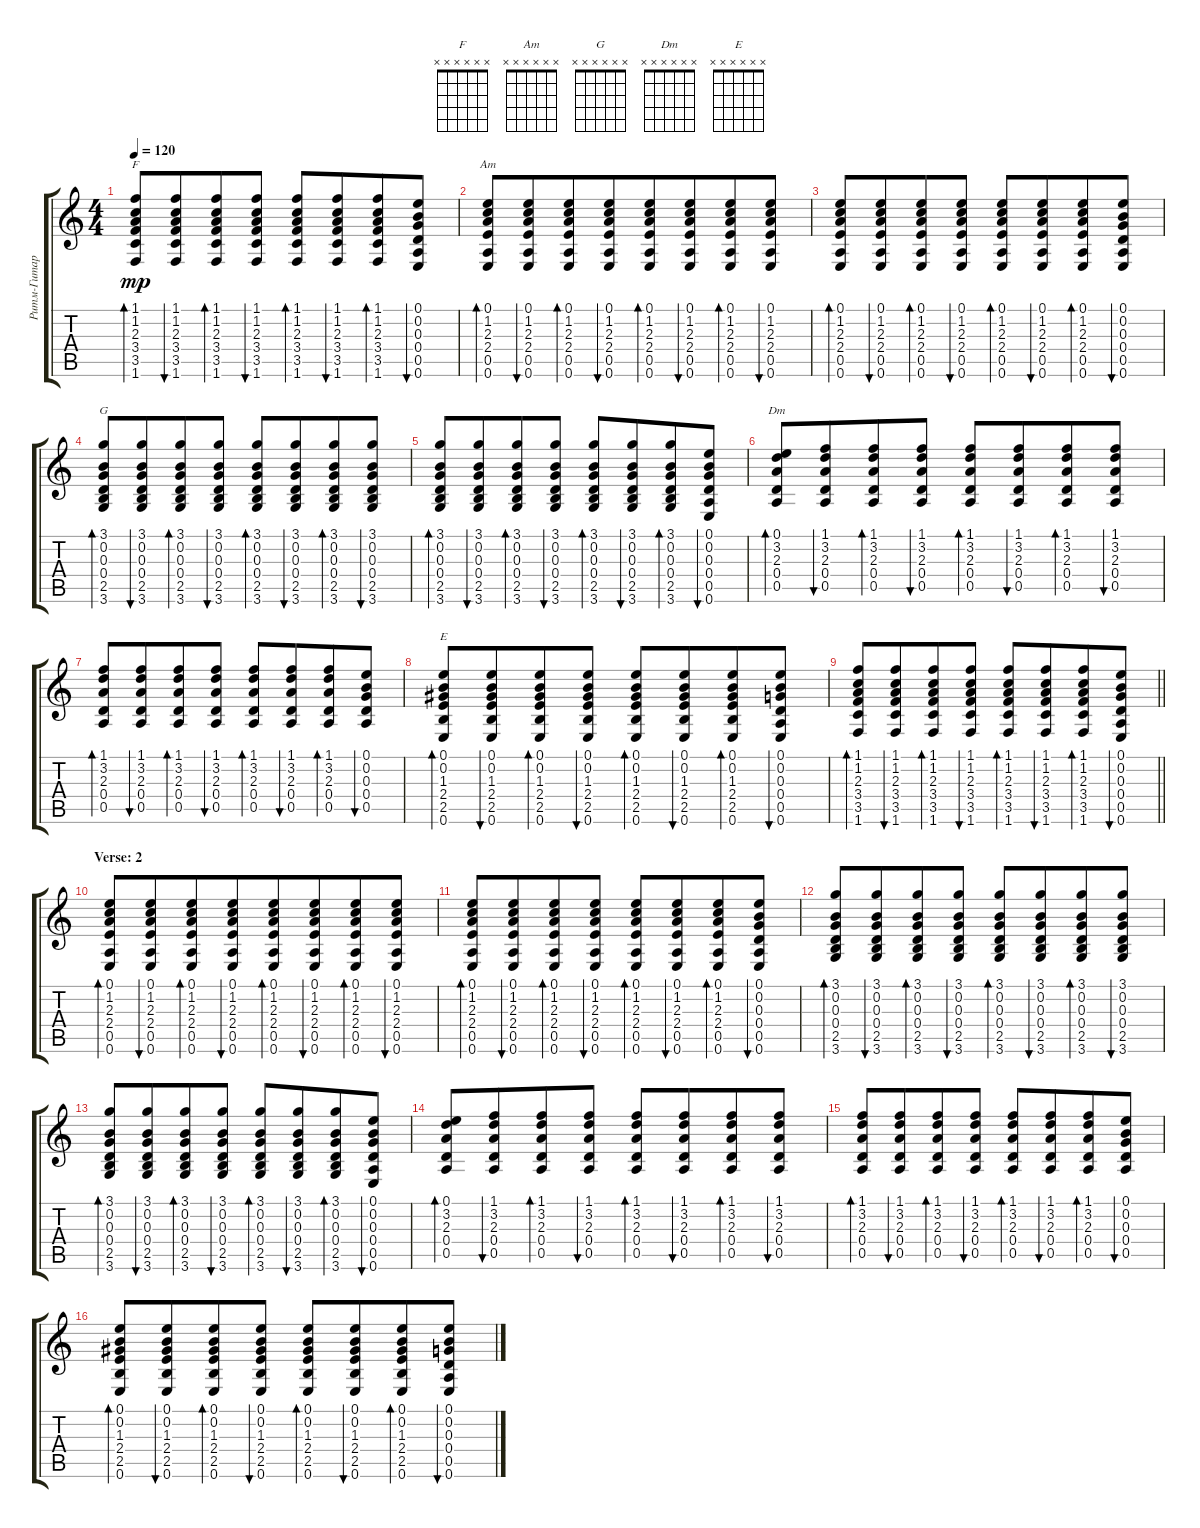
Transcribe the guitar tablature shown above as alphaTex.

\track ("Ритм-Гитара 2" "Ритм-Гитар") {instrument electricguitarclean}
\staff {score tabs}
\tuning (E4 B3 G3 D3 A2 E2) {hide}
\chord ("F" x x x x x x)
\chord ("Am" x x x x x x)
\chord ("G" x x x x x x)
\chord ("Dm" x x x x x x)
\chord ("E" x x x x x x)
\ts (4 4)
\tempo 120
\clef g2
\ks c
(1.1 1.2 2.3 3.4 3.5 1.6).8{bd 30 ch "F" dy mp} (1.1 1.2 2.3 3.4 3.5 1.6).8{bu 30 beam merge} (1.1 1.2 2.3 3.4 3.5 1.6).8{bd 30} (1.1 1.2 2.3 3.4 3.5 1.6).8{bu 30} (1.1 1.2 2.3 3.4 3.5 1.6).8{bd 30} (1.1 1.2 2.3 3.4 3.5 1.6).8{bu 30 beam merge} (1.1 1.2 2.3 3.4 3.5 1.6).8{bd 30} (0.1 0.2 0.3 0.4 0.5 0.6).8{bu 30} |
(0.1 1.2 2.3 2.4 0.5 0.6).8{bd 30 ch "Am"} (0.1 1.2 2.3 2.4 0.5 0.6).8{bu 30 beam merge} (0.1 1.2 2.3 2.4 0.5 0.6).8{bd 30} (0.1 1.2 2.3 2.4 0.5 0.6).8{bu 30 beam merge} (0.1 1.2 2.3 2.4 0.5 0.6).8{bd 30} (0.1 1.2 2.3 2.4 0.5 0.6).8{bu 30 beam merge} (0.1 1.2 2.3 2.4 0.5 0.6).8{bd 30} (0.1 1.2 2.3 2.4 0.5 0.6).8{bu 30} |
(0.1 1.2 2.3 2.4 0.5 0.6).8{bd 30} (0.1 1.2 2.3 2.4 0.5 0.6).8{bu 30 beam merge} (0.1 1.2 2.3 2.4 0.5 0.6).8{bd 30} (0.1 1.2 2.3 2.4 0.5 0.6).8{bu 30} (0.1 1.2 2.3 2.4 0.5 0.6).8{bd 30} (0.1 1.2 2.3 2.4 0.5 0.6).8{bu 30 beam merge} (0.1 1.2 2.3 2.4 0.5 0.6).8{bd 30} (0.1 0.2 0.3 0.4 0.5 0.6).8{bu 30} |
(3.1 0.2 0.3 0.4 2.5 3.6).8{bd 30 ch "G"} (3.1 0.2 0.3 0.4 2.5 3.6).8{bu 30 beam merge} (3.1 0.2 0.3 0.4 2.5 3.6).8{bd 30} (3.1 0.2 0.3 0.4 2.5 3.6).8{bu 30} (3.1 0.2 0.3 0.4 2.5 3.6).8{bd 30} (3.1 0.2 0.3 0.4 2.5 3.6).8{bu 30 beam merge} (3.1 0.2 0.3 0.4 2.5 3.6).8{bd 30} (3.1 0.2 0.3 0.4 2.5 3.6).8{bu 30} |
(3.1 0.2 0.3 0.4 2.5 3.6).8{bd 30} (3.1 0.2 0.3 0.4 2.5 3.6).8{bu 30 beam merge} (3.1 0.2 0.3 0.4 2.5 3.6).8{bd 30} (3.1 0.2 0.3 0.4 2.5 3.6).8{bu 30} (3.1 0.2 0.3 0.4 2.5 3.6).8{bd 30} (3.1 0.2 0.3 0.4 2.5 3.6).8{bu 30 beam merge} (3.1 0.2 0.3 0.4 2.5 3.6).8{bd 30} (0.1 0.2 0.3 0.4 0.5 0.6).8{bu 30} |
(0.1 3.2 2.3 0.4 0.5).8{bd 30 ch "Dm"} (1.1 3.2 2.3 0.4 0.5).8{bu 30 beam merge} (1.1 3.2 2.3 0.4 0.5).8{bd 30} (1.1 3.2 2.3 0.4 0.5).8{bu 30} (1.1 3.2 2.3 0.4 0.5).8{bd 30} (1.1 3.2 2.3 0.4 0.5).8{bu 30 beam merge} (1.1 3.2 2.3 0.4 0.5).8{bd 30} (1.1 3.2 2.3 0.4 0.5).8{bu 30} |
(1.1 3.2 2.3 0.4 0.5).8{bd 30} (1.1 3.2 2.3 0.4 0.5).8{bu 30 beam merge} (1.1 3.2 2.3 0.4 0.5).8{bd 30} (1.1 3.2 2.3 0.4 0.5).8{bu 30} (1.1 3.2 2.3 0.4 0.5).8{bd 30} (1.1 3.2 2.3 0.4 0.5).8{bu 30 beam merge} (1.1 3.2 2.3 0.4 0.5).8{bd 30} (0.1 0.2 0.3 0.4 0.5).8{bu 30} |
(0.1 0.2 1.3 2.4 2.5 0.6).8{bd 30 ch "E"} (0.1 0.2 1.3 2.4 2.5 0.6).8{bu 30 beam merge} (0.1 0.2 1.3 2.4 2.5 0.6).8{bd 30} (0.1 0.2 1.3 2.4 2.5 0.6).8{bu 30} (0.1 0.2 1.3 2.4 2.5 0.6).8{bd 30} (0.1 0.2 1.3 2.4 2.5 0.6).8{bu 30 beam merge} (0.1 0.2 1.3 2.4 2.5 0.6).8{bd 30} (0.1 0.2 0.3 0.4 0.5 0.6).8{bu 30} |
\barLineRight lightlight
(1.1 1.2 2.3 3.4 3.5 1.6).8{bd 30} (1.1 1.2 2.3 3.4 3.5 1.6).8{bu 30 beam merge} (1.1 1.2 2.3 3.4 3.5 1.6).8{bd 30} (1.1 1.2 2.3 3.4 3.5 1.6).8{bu 30} (1.1 1.2 2.3 3.4 3.5 1.6).8{bd 30} (1.1 1.2 2.3 3.4 3.5 1.6).8{bu 30 beam merge} (1.1 1.2 2.3 3.4 3.5 1.6).8{bd 30} (0.1 0.2 0.3 0.4 0.5 0.6).8{bu 30} |
\section ("" "Verse: 2")
(0.1 1.2 2.3 2.4 0.5 0.6).8{bd 30} (0.1 1.2 2.3 2.4 0.5 0.6).8{bu 30 beam merge} (0.1 1.2 2.3 2.4 0.5 0.6).8{bd 30} (0.1 1.2 2.3 2.4 0.5 0.6).8{bu 30 beam merge} (0.1 1.2 2.3 2.4 0.5 0.6).8{bd 30} (0.1 1.2 2.3 2.4 0.5 0.6).8{bu 30 beam merge} (0.1 1.2 2.3 2.4 0.5 0.6).8{bd 30} (0.1 1.2 2.3 2.4 0.5 0.6).8{bu 30} |
(0.1 1.2 2.3 2.4 0.5 0.6).8{bd 30} (0.1 1.2 2.3 2.4 0.5 0.6).8{bu 30 beam merge} (0.1 1.2 2.3 2.4 0.5 0.6).8{bd 30} (0.1 1.2 2.3 2.4 0.5 0.6).8{bu 30} (0.1 1.2 2.3 2.4 0.5 0.6).8{bd 30} (0.1 1.2 2.3 2.4 0.5 0.6).8{bu 30 beam merge} (0.1 1.2 2.3 2.4 0.5 0.6).8{bd 30} (0.1 0.2 0.3 0.4 0.5 0.6).8{bu 30} |
(3.1 0.2 0.3 0.4 2.5 3.6).8{bd 30} (3.1 0.2 0.3 0.4 2.5 3.6).8{bu 30 beam merge} (3.1 0.2 0.3 0.4 2.5 3.6).8{bd 30} (3.1 0.2 0.3 0.4 2.5 3.6).8{bu 30} (3.1 0.2 0.3 0.4 2.5 3.6).8{bd 30} (3.1 0.2 0.3 0.4 2.5 3.6).8{bu 30 beam merge} (3.1 0.2 0.3 0.4 2.5 3.6).8{bd 30} (3.1 0.2 0.3 0.4 2.5 3.6).8{bu 30} |
(3.1 0.2 0.3 0.4 2.5 3.6).8{bd 30} (3.1 0.2 0.3 0.4 2.5 3.6).8{bu 30 beam merge} (3.1 0.2 0.3 0.4 2.5 3.6).8{bd 30} (3.1 0.2 0.3 0.4 2.5 3.6).8{bu 30} (3.1 0.2 0.3 0.4 2.5 3.6).8{bd 30} (3.1 0.2 0.3 0.4 2.5 3.6).8{bu 30 beam merge} (3.1 0.2 0.3 0.4 2.5 3.6).8{bd 30} (0.1 0.2 0.3 0.4 0.5 0.6).8{bu 30} |
(0.1 3.2 2.3 0.4 0.5).8{bd 30} (1.1 3.2 2.3 0.4 0.5).8{bu 30 beam merge} (1.1 3.2 2.3 0.4 0.5).8{bd 30} (1.1 3.2 2.3 0.4 0.5).8{bu 30} (1.1 3.2 2.3 0.4 0.5).8{bd 30} (1.1 3.2 2.3 0.4 0.5).8{bu 30 beam merge} (1.1 3.2 2.3 0.4 0.5).8{bd 30} (1.1 3.2 2.3 0.4 0.5).8{bu 30} |
(1.1 3.2 2.3 0.4 0.5).8{bd 30} (1.1 3.2 2.3 0.4 0.5).8{bu 30 beam merge} (1.1 3.2 2.3 0.4 0.5).8{bd 30} (1.1 3.2 2.3 0.4 0.5).8{bu 30} (1.1 3.2 2.3 0.4 0.5).8{bd 30} (1.1 3.2 2.3 0.4 0.5).8{bu 30 beam merge} (1.1 3.2 2.3 0.4 0.5).8{bd 30} (0.1 0.2 0.3 0.4 0.5).8{bu 30} |
(0.1 0.2 1.3 2.4 2.5 0.6).8{bd 30} (0.1 0.2 1.3 2.4 2.5 0.6).8{bu 30 beam merge} (0.1 0.2 1.3 2.4 2.5 0.6).8{bd 30} (0.1 0.2 1.3 2.4 2.5 0.6).8{bu 30} (0.1 0.2 1.3 2.4 2.5 0.6).8{bd 30} (0.1 0.2 1.3 2.4 2.5 0.6).8{bu 30 beam merge} (0.1 0.2 1.3 2.4 2.5 0.6).8{bd 30} (0.1 0.2 0.3 0.4 0.5 0.6).8{bu 30}
